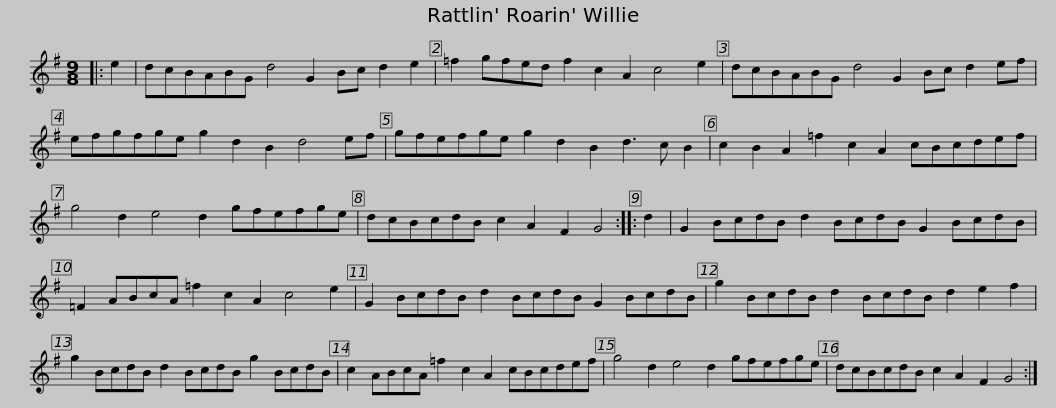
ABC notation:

X:1
L:1/8
M:9/8
I:linebreak $
K:G
V:1 treble
V:1
|: e2 | dcBABG d4 G2 Bc d2 e2 | =f2 gfed f2 c2 A2 c4 e2 | dcBABG d4 G2 Bc d2 ef |$ efgfge g2 d2 B2 d4 ef | %5
 gfefge g2 d2 B2 d3 c B2 | c2 B2 A2 =f2 c2 A2 cBcdef |$ g4 d2 e4 d2 gfefge | dcBcdB c2 A2 F2 G4 :: d2 | %10
 G2 BcdB d2 BcdB G2 BcdB |$ =F2 ABcA =f2 c2 A2 c4 e2 | G2 BcdB d2 BcdB G2 BcdB | g2 BcdB d2 BcdB d2 e2 f2 |$ g2 BcdB d2 BcdB g2 BcdB | %15
 c2 ABcA =f2 c2 A2 cBcdef | g4 d2 e4 d2 gfefge |$ dcBcdB c2 A2 F2 G4 :| %18
